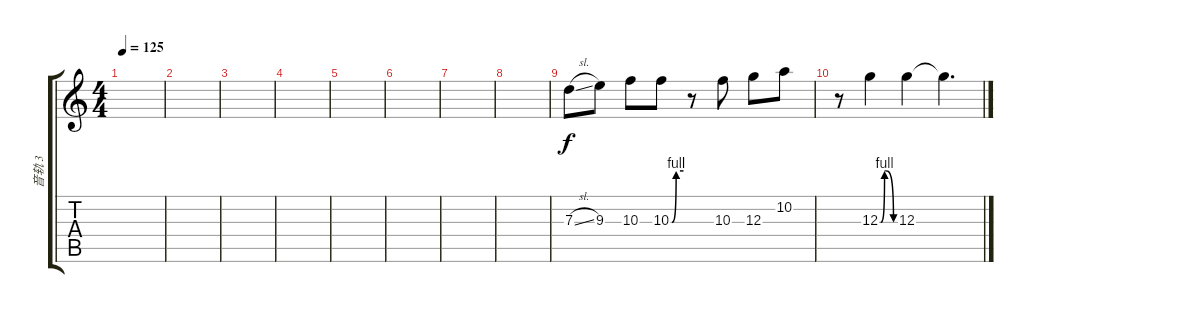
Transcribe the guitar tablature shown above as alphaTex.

\track ("音轨 3" "音轨 3") {instrument overdrivenguitar}
\staff {score tabs}
\tuning (E4 B3 G3 D3 A2 E2) {hide}
\ts (4 4)
\tempo 125
\clef g2
\ks c
|
|
|
|
|
|
|
|
7.3{sl}.8 9.3.8 10.3.8 10.3{be (custom 0 0 5 0 25 4 60 4)}.8 r.8 10.3.8 12.3.8 10.2.8 |
r.8 12.3{be (custom 0 0 4 0 19 4 24 4 54 0 60 0)}.4 12.3.4 12.3{t}.4{d}
